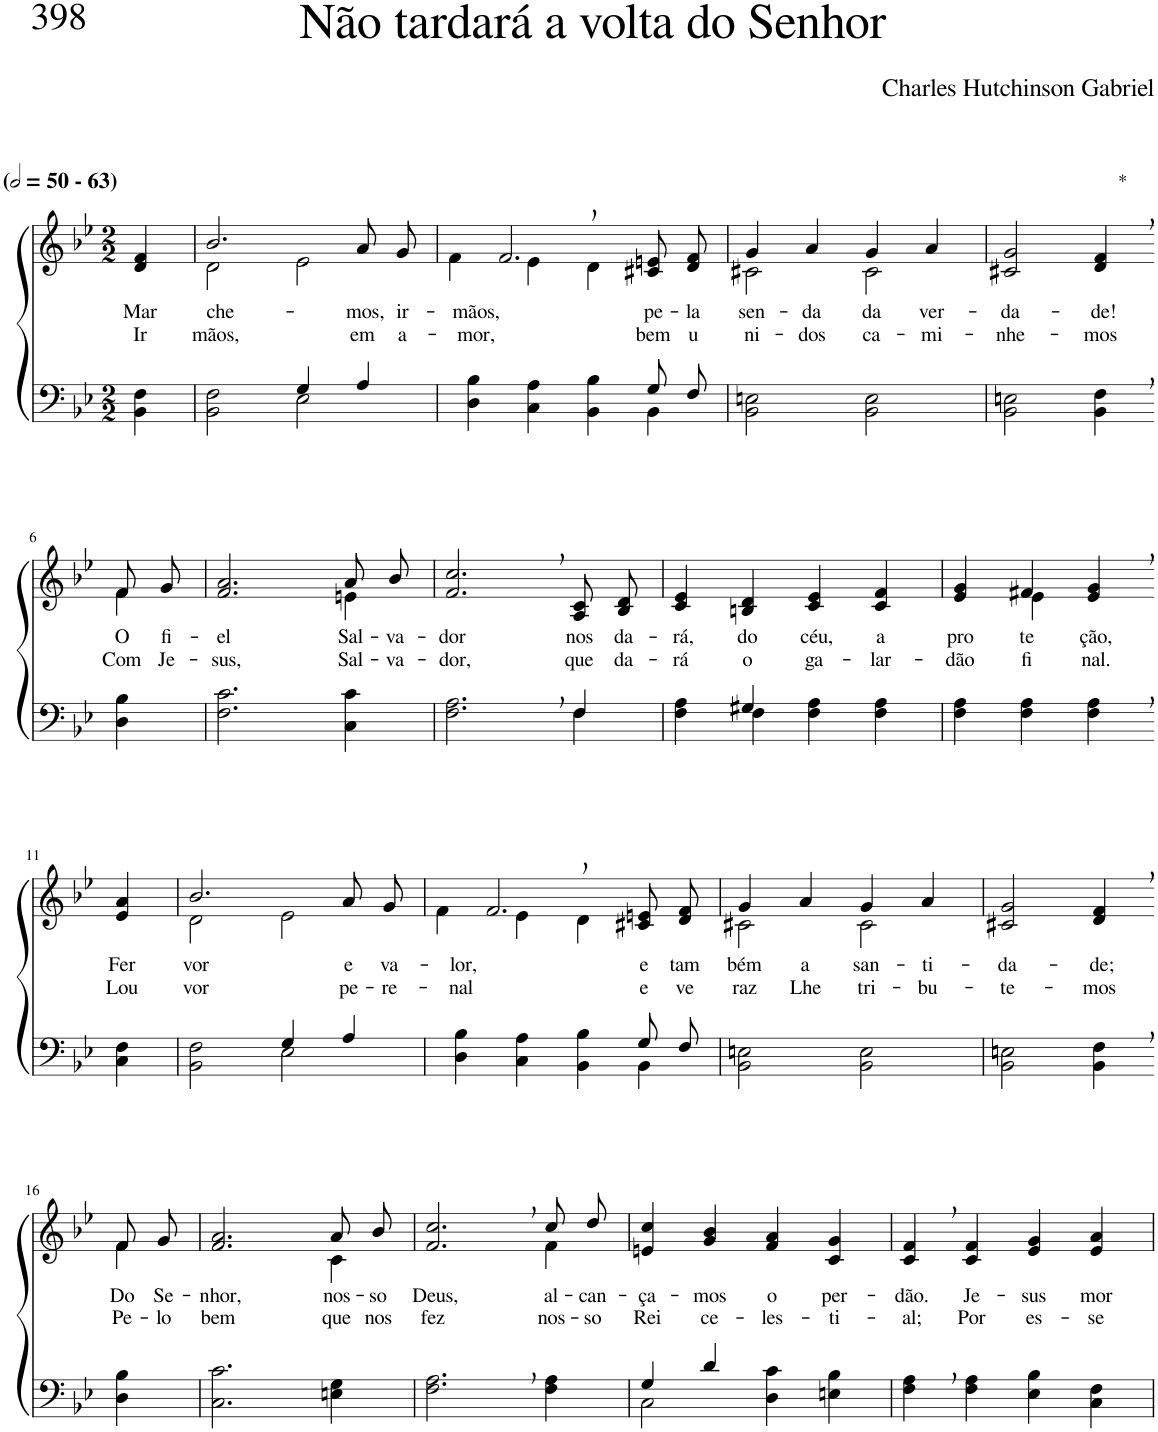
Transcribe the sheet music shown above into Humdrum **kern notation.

**kern	**kern	**text	**text
*part2	*part1	*part1	*part1
*staff2	*staff1	*staff1	*staff1
*I"Parte III e IV	*I"Parte I e II	*	*
*clefF4	*clefG2	*	*
*k[b-e-]	*k[b-e-]	*	*
*M2/2	*M2/2	*	*
*MM100	*MM100	*	*
=1	=1	=1	=1
!	!LO:TX:a:B:t=(	!	!
!	!LO:TX:a:B:t=- 63)	!	!
!	!	!LO:LY:b	!LO:LY:b
4BB-\ 4F\	4d/ 4f/	Mar-	Ir-
=2	=2	=2	=2
*^	*^	*	*
!	!	!	!	!LO:LY:b	!LO:LY:b
2ryy	2BB-\ 2F\	2.b-/	2d\	-che-	-mãos,
4G/	2E-\	.	2e-\	.	.
!	!	!	!	!LO:LY:b	!LO:LY:b
4A/	.	8a/L	.	-mos,	em
!	!	!	!	!LO:LY:b	!LO:LY:b
.	.	8g/J	.	ir-	a-
=3	=3	=3	=3	=3	=3
!	!	!	!	!LO:LY:b	!LO:LY:b
2.ryy	4D\ 4B-\	2.f,/	4f\	-mãos,	-mor,
.	4C\ 4A\	.	4e-\	.	.
.	4BB-\ 4B-\	.	4d\	.	.
!	!	!	!	!LO:LY:b	!LO:LY:b
8G/L	4BB-\	8c#X/ 8en/L	4ryy	pe-	bem
!	!	!	!	!LO:LY:b	!LO:LY:b
8F/J	.	8d/ 8f/J	.	-la	u-
*v	*v	*	*	*	*
=4	=4	=4	=4	=4
!	!	!	!LO:LY:b	!LO:LY:b
2BB-\ 2En\	4g/	2c#X\	sen-	-ni-
!	!	!	!LO:LY:b	!LO:LY:b
.	4a/	.	-da	-dos
!	!	!	!LO:LY:b	!LO:LY:b
2BB-\ 2E\	4g/	2c#\	da	ca-
!	!	!	!LO:LY:b	!LO:LY:b
.	4a/	.	ver-	-mi-
*	*v	*v	*	*
=5	=5	=5	=5
!	!	!LO:LY:b	!LO:LY:b
2BB-\ 2En\	2c#X/ 2g/	-da-	-nhe-
!	!LO:TX:a:t=*	!	!
!	!	!LO:LY:b	!LO:LY:b
4BB-\, 4F\,	4d/, 4f/,	-de!	-mos
!!LO:LB:g=z
=6-	=6-	=6-	=6-
*	*^	*	*
!	!	!	!LO:LY:b	!LO:LY:b
4D\ 4B-\	8f/L	4f\	O	Com
!	!	!	!LO:LY:b	!LO:LY:b
.	8g/J	.	fi-	Je-
=7	=7	=7	=7	=7
!	!	!	!LO:LY:b	!LO:LY:b
2.F\ 2.c\	2.f/ 2.a/	2.ryy	-el	-sus,
!	!	!	!LO:LY:b	!LO:LY:b
4C\ 4c\	8a/L	4en\	Sal-	Sal-
!	!	!	!LO:LY:b	!LO:LY:b
.	8b-/J	.	-va-	-va-
*	*v	*v	*	*
=8	=8	=8	=8
*^	*	*	*
!	!	!	!LO:LY:b	!LO:LY:b
2.F\, 2.A\,	2.ryy	2.f/, 2.cc/,	-dor	-dor,
!	!	!	!LO:LY:b	!LO:LY:b
4F\	4F/	8A/ 8c/L	nos	que
!	!	!	!LO:LY:b	!LO:LY:b
.	.	8B-/ 8d/J	da-	da-
=9	=9	=9	=9	=9
!	!	!	!LO:LY:b	!LO:LY:b
4ryy	4F\ 4A\	4c/ 4e-/	-rá,	-rá
!	!	!	!LO:LY:b	!LO:LY:b
4G#X/	4F\	4Bn/ 4d/	do	o
!	!	!	!LO:LY:b	!LO:LY:b
2ryy	4F\ 4A\	4c/ 4e-/	céu,	ga-
!	!	!	!LO:LY:b	!LO:LY:b
.	4F\ 4A\	4c/ 4f/	a	-lar-
=10	=10	=10	=10	=10
!	!	!	!LO:LY:b	!LO:LY:b
*v	*v	*^	*	*
4F\ 4A\	4e-/ 4g/	4ryy	pro-	-dão
!	!	!	!LO:LY:b	!LO:LY:b
4F\ 4A\	4f#X/	4e-\	-te-	fi-
!	!	!	!LO:LY:b	!LO:LY:b
4F\, 4A\,	4e-/, 4g/,	4ryy	-ção,	-nal.
!!LO:LB:g=z
=11-	=11-	=11-	=11-	=11-
!	!	!	!LO:LY:b	!LO:LY:b
*	*v	*v	*	*
4C\ 4F\	4e-/ 4a/	Fer-	Lou-
=12	=12	=12	=12
*^	*^	*	*
!	!	!	!	!LO:LY:b	!LO:LY:b
2ryy	2BB-\ 2F\	2.b-/	2d\	-vor	-vor
4G/	2E-\	.	2e-\	.	.
!	!	!	!	!LO:LY:b	!LO:LY:b
4A/	.	8a/L	.	e	pe-
!	!	!	!	!LO:LY:b	!LO:LY:b
.	.	8g/J	.	va-	-re-
=13	=13	=13	=13	=13	=13
!	!	!	!	!LO:LY:b	!LO:LY:b
2.ryy	4D\ 4B-\	2.f,/	4f\	-lor,	-nal
.	4C\ 4A\	.	4e-\	.	.
.	4BB-\ 4B-\	.	4d\	.	.
!	!	!	!	!LO:LY:b	!LO:LY:b
8G/L	4BB-\	8c#X/ 8en/L	4ryy	e	e
!	!	!	!	!LO:LY:b	!LO:LY:b
8F/J	.	8d/ 8f/J	.	tam-	ve-
*v	*v	*	*	*	*
=14	=14	=14	=14	=14
!	!	!	!LO:LY:b	!LO:LY:b
2BB-\ 2En\	4g/	2c#X\	-bém	-raz
!	!	!	!LO:LY:b	!LO:LY:b
.	4a/	.	a	Lhe
!	!	!	!LO:LY:b	!LO:LY:b
2BB-\ 2E\	4g/	2c#\	san-	tri-
!	!	!	!LO:LY:b	!LO:LY:b
.	4a/	.	-ti-	-bu-
*	*v	*v	*	*
=15	=15	=15	=15
!	!	!LO:LY:b	!LO:LY:b
2BB-\ 2En\	2c#X/ 2g/	-da-	-te-
!	!	!LO:LY:b	!LO:LY:b
4BB-\, 4F\,	4d/, 4f/,	-de;	-mos
!!LO:LB:g=z
=16-	=16-	=16-	=16-
*	*^	*	*
!	!	!	!LO:LY:b	!LO:LY:b
4D\ 4B-\	8f/L	4f\	-Do	Pe-
!	!	!	!LO:LY:b	!LO:LY:b
.	8g/J	.	Se-	-lo
=17	=17	=17	=17	=17
!	!	!	!LO:LY:b	!LO:LY:b
2.C\ 2.c\	2.f/ 2.a/	2.ryy	-nhor,	bem
!	!	!	!LO:LY:b	!LO:LY:b
4En\ 4G\	8a/L	4c\	nos-	que
!	!	!	!LO:LY:b	!LO:LY:b
.	8b-/J	.	-so	nos
=18	=18	=18	=18	=18
!	!	!	!LO:LY:b	!LO:LY:b
2.F\, 2.A\,	2.f/, 2.cc/,	2.ryy	Deus,	fez
!	!	!	!LO:LY:b	!LO:LY:b
4F\ 4A\	8cc/L	4f\	al-	nos-
!	!	!	!LO:LY:b	!LO:LY:b
.	8dd/J	.	-can-	-so
*	*v	*v	*	*
=19	=19	=19	=19
*^	*	*	*
!	!	!	!LO:LY:b	!LO:LY:b
4G/	2C\	4en/ 4cc/	-ça-	Rei
!	!	!	!LO:LY:b	!LO:LY:b
4d/	.	4g/ 4b-/	-mos	ce-
!	!	!	!LO:LY:b	!LO:LY:b
2ryy	4D\ 4c\	4f/ 4a/	o	-les-
!	!	!	!LO:LY:b	!LO:LY:b
.	4En\ 4B-\	4c/ 4g/	per-	-ti-
=20	=20	=20	=20	=20
!	!	!	!LO:LY:b	!LO:LY:b
*v	*v	*	*	*
4F\, 4A\,	4c/, 4f/,	-dão.	-al;
!	!	!LO:LY:b	!LO:LY:b
4F\ 4A\	4c/ 4f/	Je-	Por
!	!	!LO:LY:b	!LO:LY:b
4E-\ 4B-\	4e-/ 4g/	-sus	es-
!	!	!LO:LY:b	!LO:LY:b
4C\ 4F\	4e-/ 4a/	mor-	-se
=	=	=	=
*-	*-	*-	*-
